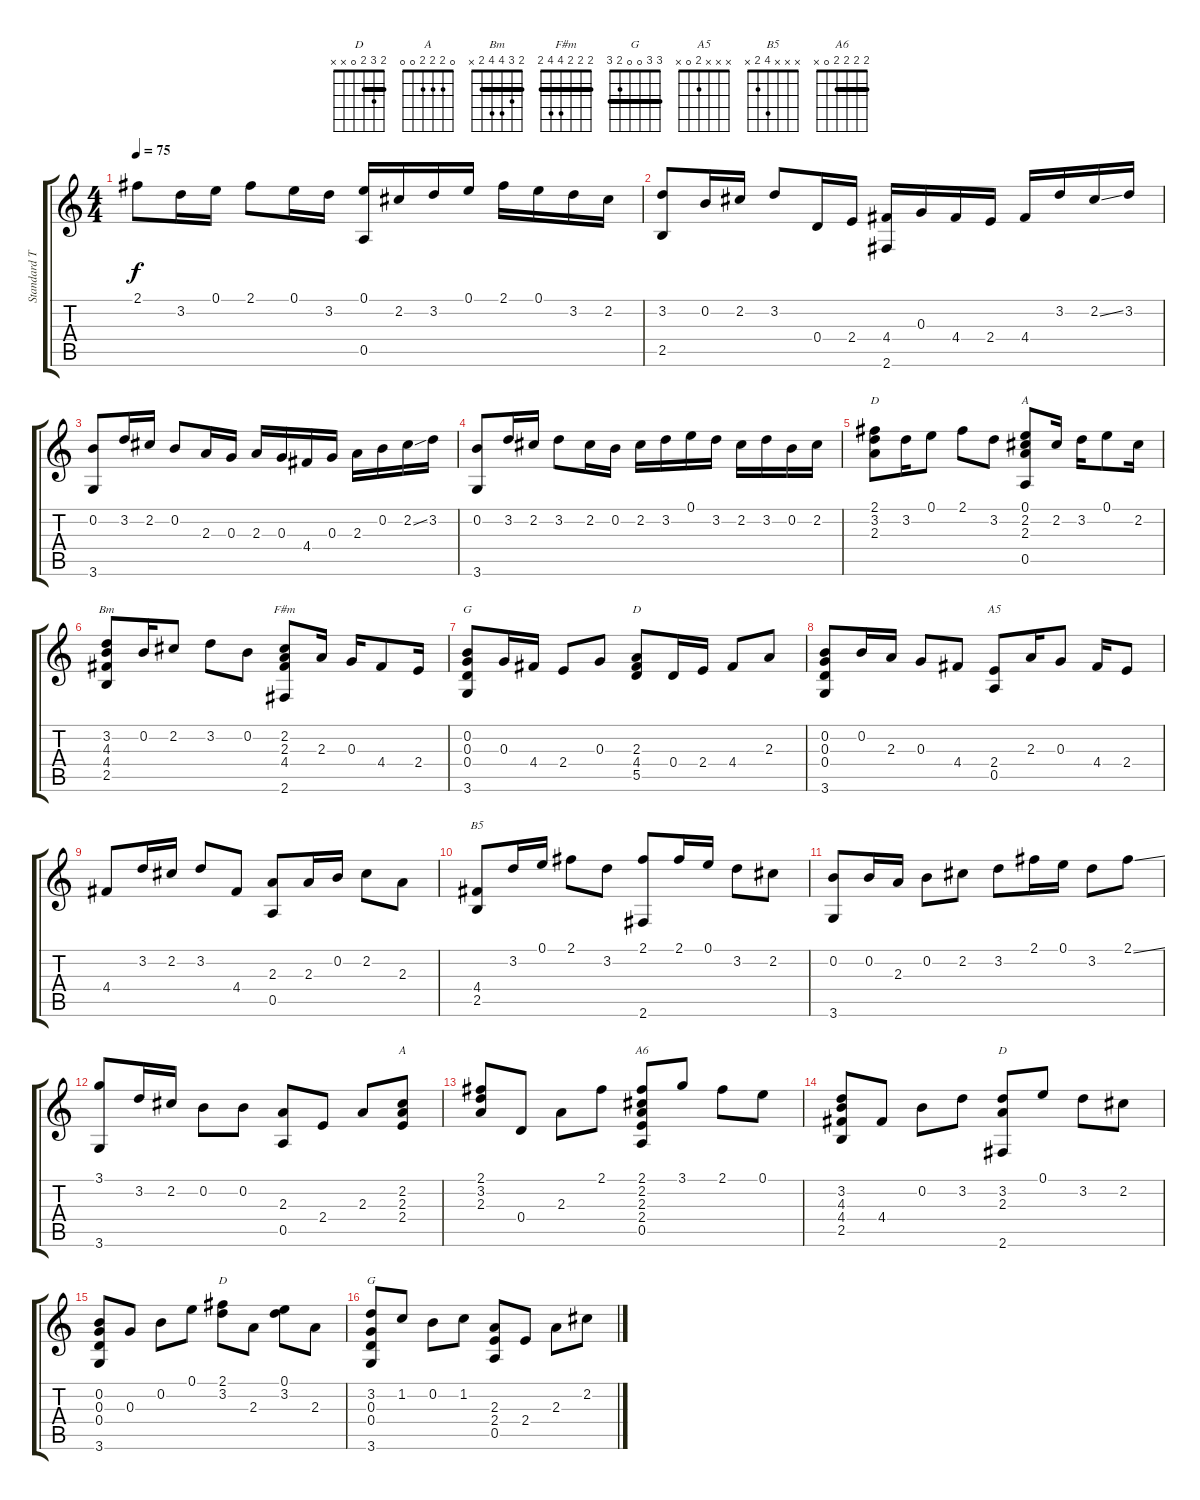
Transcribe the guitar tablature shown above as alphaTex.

\track ("Standard T." "Standard T") {instrument acousticguitarnylon}
\staff {score tabs}
\tuning (E4 B3 G3 D3 A2 E2) {hide}
\chord ("D" 2 3 2 x x x) {barre 2}
\chord ("A" 0 2 2 2 0 x)
\chord ("Bm" 2 3 4 4 2 x) {barre 2}
\chord ("F#m" 2 2 2 4 4 2) {barre 2}
\chord ("G" 3 0 0 0 2 3)
\chord ("D" 2 3 x 4 5 2) {firstfret 2 barre 2}
\chord ("A5" x x x 2 0 x)
\chord ("B5" x x x 4 2 x)
\chord ("A" 0 2 2 2 0 0)
\chord ("A6" 2 2 2 2 0 x) {barre 2}
\chord ("D" 2 3 2 4 5 x) {barre 2}
\chord ("D" 2 3 2 0 x x) {barre 2}
\chord ("G" 3 3 0 0 2 3) {barre 3}
\ts (4 4)
\tempo 75
\clef g2
\ks c
2.1.8{dy f} 3.2.16 0.1.16 2.1.8 0.1.16 3.2.16 (0.1 0.5).16 2.2.16 3.2.16 0.1.16 2.1.16 0.1.16 3.2.16 2.2.16 |
(3.2 2.5).8 0.2.16 2.2.16 3.2.8 0.4.16 2.4.16 (4.4 2.6).16 0.3.16 4.4.16 2.4.16 4.4.16 3.2.16 2.2{ss}.16 3.2.16 |
(0.2 3.6).8 3.2.16 2.2.16 0.2.8 2.3.16 0.3.16 2.3.16 0.3.16 4.4.16 0.3.16 2.3.16 0.2.16 2.2{ss}.16 3.2.16 |
(0.2 3.6).8 3.2.16 2.2.16 3.2.8 2.2.16 0.2.16 2.2.16 3.2.16 0.1.16 3.2.16 2.2.16 3.2.16 0.2.16 2.2.16 |
(2.1 3.2 2.3).8{ch "D"} 3.2.16 0.1.8 2.1.8 3.2.8 (0.1 2.2 2.3 0.5).8{ch "A"} 2.2.16 3.2.16 0.1.8 2.2.16 |
(3.2 4.3 4.4 2.5).8{ch "Bm"} 0.2.16 2.2.8 3.2.8 0.2.8 (2.2 2.3 4.4 2.6).8{ch "F#m"} 2.3.16 0.3.16 4.4.8 2.4.16 |
(0.2 0.3 0.4 3.6).8{ch "G"} 0.3.16 4.4.16 2.4.8 0.3.8 (2.3 4.4 5.5).8{ch "D"} 0.4.16 2.4.16 4.4.8 2.3.8 |
(0.2 0.3 0.4 3.6).8 0.2.16 2.3.16 0.3.8 4.4.8 (2.4 0.5).8{ch "A5"} 2.3.16 0.3.8 4.4.16 2.4.8 |
4.4.8 3.2.16 2.2.16 3.2.8 4.4.8 (2.3 0.5).8 2.3.16 0.2.16 2.2.8 2.3.8 |
(4.4 2.5).8{ch "B5"} 3.2.16 0.1.16 2.1.8 3.2.8 (2.1 2.6).8 2.1.16 0.1.16 3.2.8 2.2.8 |
(0.2 3.6).8 0.2.16 2.3.16 0.2.8 2.2.8 3.2.8 2.1.16 0.1.16 3.2.8 2.1{ss}.8 |
(3.1 3.6).8 3.2.16 2.2.16 0.2.8 0.2.8 (2.3 0.5).8 2.4.8 2.3.8 (2.2 2.3 2.4).8{ch "A"} |
(2.1 3.2 2.3).8 0.4.8 2.3.8 2.1.8 (2.1 2.2 2.3 2.4 0.5).8{ch "A6"} 3.1.8 2.1.8 0.1.8 |
(3.2 4.3 4.4 2.5).8 4.4.8 0.2.8 3.2.8 (3.2 2.3 2.6).8{ch "D"} 0.1.8 3.2.8 2.2.8 |
(0.2 0.3 0.4 3.6).8 0.3.8 0.2.8 0.1.8 (2.1 3.2).8{ch "D"} 2.3.8 (0.1 3.2).8 2.3.8 |
(3.2 0.3 0.4 3.6).8{ch "G"} 1.2.8 0.2.8 1.2.8 (2.3 2.4 0.5).8 2.4.8 2.3.8 2.2.8
